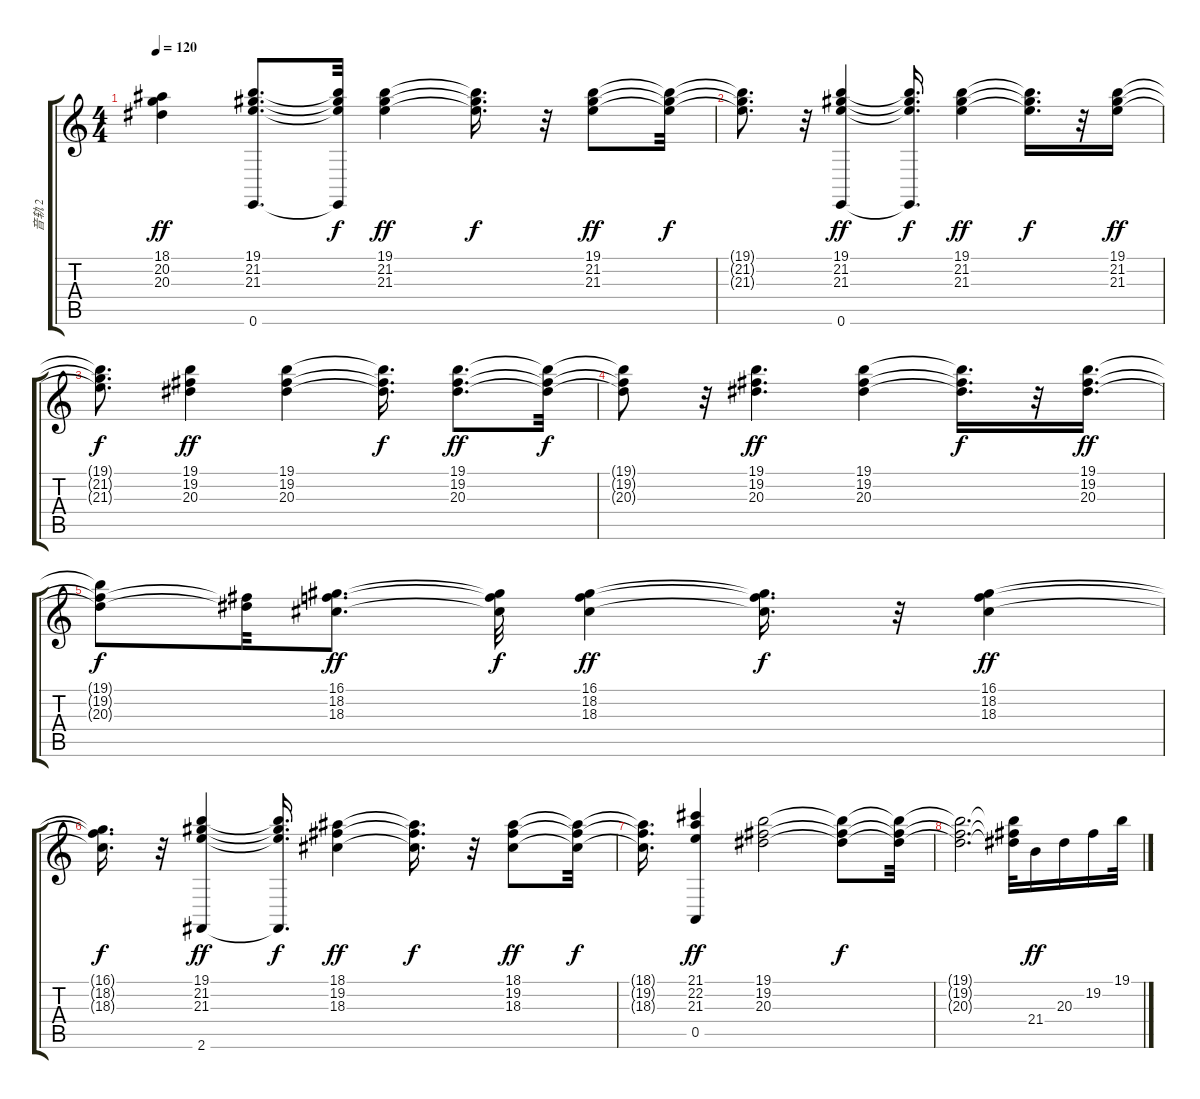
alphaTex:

\track ("音轨 2" "音轨 2") {instrument brightacousticpiano}
\staff {score tabs}
\tuning (E4 B3 G3 D3 A2 E2) {hide}
\ts (4 4)
\tempo 120
\clef g2
\ks c
(18.1 20.2 20.3).4{dy ff} (19.1 21.2 21.3 0.6).8{d} (19.1{t} 21.2{t} 21.3{t} 0.6{t}).32{dy f} (19.1 21.2 21.3).4{dy ff} (19.1{t} 21.2{t} 21.3{t}).16{d dy f} r.32 (19.1 21.2 21.3).8{dy ff} (19.1{t} 21.2{t} 21.3{t}).32{dy f} |
(19.1{t} 21.2{t} 21.3{t}).8{d} r.32 (19.1 21.2 21.3 0.6).4{dy ff} (19.1{t} 21.2{t} 21.3{t} 0.6{t}).16{d dy f} (19.1 21.2 21.3).4{dy ff} (19.1{t} 21.2{t} 21.3{t}).16{d dy f} r.32 (19.1 21.2 21.3).16{dy ff} |
(19.1{t} 21.2{t} 21.3{t}).8{d dy f} (19.1 19.2 20.3).4{dy ff} (19.1 19.2 20.3).4 (19.1{t} 19.2{t} 20.3{t}).16{d dy f} (19.1 19.2 20.3).8{d dy ff} (19.1{t} 19.2{t} 20.3{t}).32{dy f} |
(19.1{t} 19.2{t} 20.3{t}).8 r.32 (19.1 19.2 20.3).4{d dy ff} (19.1 19.2 20.3).4 (19.1{t} 19.2{t} 20.3{t}).16{d dy f} r.32 (19.1 19.2 20.3).16{d dy ff} |
(19.1{t} 19.2{t} 20.3{t}).8{dy f} (19.2{t} 20.3{t}).32 (16.1 18.2 18.3).8{d dy ff} (16.1{t} 18.2{t} 18.3{t}).32{dy f} (16.1 18.2 18.3).4{dy ff} (16.1{t} 18.2{t} 18.3{t}).16{d dy f} r.32 (16.1 18.2 18.3).4{dy ff} |
(16.1{t} 18.2{t} 18.3{t}).16{d dy f} r.32 (19.1 21.2 21.3 2.6).4{dy ff} (19.1{t} 21.2{t} 21.3{t} 2.6{t}).16{d dy f} (18.1 19.2 18.3).4{dy ff} (18.1{t} 19.2{t} 18.3{t}).16{d dy f} r.32 (18.1 19.2 18.3).8{dy ff} (18.1{t} 19.2{t} 18.3{t}).32{dy f} |
(18.1{t} 19.2{t} 18.3{t}).16{d} (21.1 22.2 21.3 0.5).4{dy ff} (19.1 19.2 20.3).2 (19.1{t} 19.2{t} 20.3{t}).8{dy f} (19.1{t} 19.2{t} 20.3{t}).32 |
(19.1{t} 19.2{t} 20.3{t}).2{d} (19.1{t} 19.2{t} 20.3{t}).32 21.4.16{dy ff} 20.3.16 19.2.16 19.1.32
